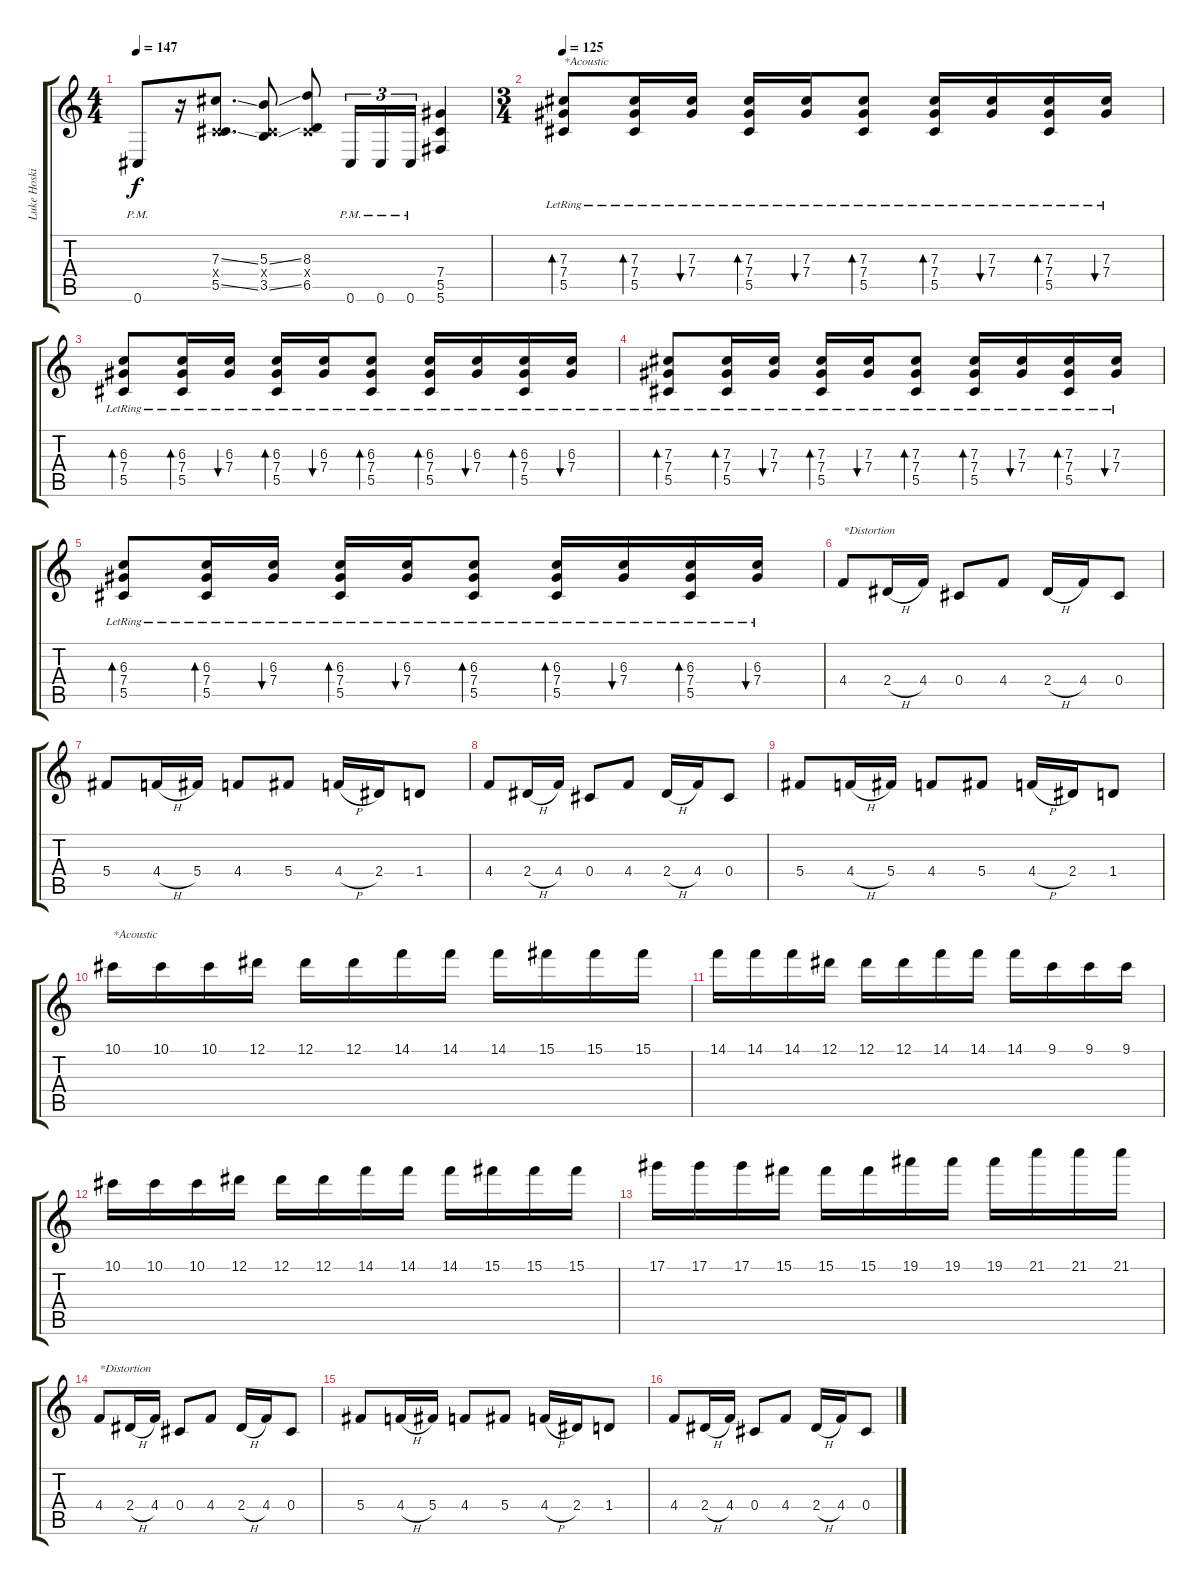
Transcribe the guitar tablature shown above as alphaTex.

\track ("Luke Hoskin" "Luke Hoski") {instrument overdrivenguitar}
\staff {score tabs}
\tuning (Eb4 Bb3 Gb3 Db3 Ab2 Db2) {hide}
\ts (4 4)
\tempo 147
\clef g2
\ks c
0.6{pm}.8{dy f} r.16 (7.3{ss} 0.4{x} 5.5{ss}).8{d} (5.3{ss} 0.4{x} 3.5{ss}).8 (8.3 0.4{x} 6.5).8 0.6{pm}.16{tu (3 2)} 0.6{pm}.16{tu (3 2)} 0.6{pm}.16{tu (3 2)} (7.4 5.5 5.6).4 |
\ts (3 4)
\tempo 125
(7.3{lr} 7.4{lr} 5.5{lr}).8{bd 120 txt "*Acoustic" volume 3 instrument acousticguitarsteel} (7.3{lr} 7.4{lr} 5.5{lr}).16{bd 120} (7.3{lr} 7.4{lr}).16{bu 120} (7.3{lr} 7.4{lr} 5.5{lr}).16{bd 120} (7.3{lr} 7.4{lr}).16{bu 120} (7.3{lr} 7.4{lr} 5.5{lr}).8{bd 120} (7.3{lr} 7.4{lr} 5.5{lr}).16{bd 120} (7.3{lr} 7.4{lr}).16{bu 120} (7.3{lr} 7.4{lr} 5.5{lr}).16{bd 120} (7.3{lr} 7.4{lr}).16{bu 120} |
(6.3{lr} 7.4{lr} 5.5{lr}).8{bd 120} (6.3{lr} 7.4{lr} 5.5{lr}).16{bd 120} (6.3{lr} 7.4{lr}).16{bu 120} (6.3{lr} 7.4{lr} 5.5{lr}).16{bd 120} (6.3{lr} 7.4{lr}).16{bu 120} (6.3{lr} 7.4{lr} 5.5{lr}).8{bd 120} (6.3{lr} 7.4{lr} 5.5{lr}).16{bd 120} (6.3{lr} 7.4{lr}).16{bu 120} (6.3{lr} 7.4{lr} 5.5{lr}).16{bd 120} (6.3{lr} 7.4{lr}).16{bu 120} |
(7.3{lr} 7.4{lr} 5.5{lr}).8{bd 120} (7.3{lr} 7.4{lr} 5.5{lr}).16{bd 120} (7.3{lr} 7.4{lr}).16{bu 120} (7.3{lr} 7.4{lr} 5.5{lr}).16{bd 120} (7.3{lr} 7.4{lr}).16{bu 120} (7.3{lr} 7.4{lr} 5.5{lr}).8{bd 120} (7.3{lr} 7.4{lr} 5.5{lr}).16{bd 120} (7.3{lr} 7.4{lr}).16{bu 120} (7.3{lr} 7.4{lr} 5.5{lr}).16{bd 120} (7.3{lr} 7.4{lr}).16{bu 120} |
(6.3{lr} 7.4{lr} 5.5{lr}).8{bd 120} (6.3{lr} 7.4{lr} 5.5{lr}).16{bd 120} (6.3{lr} 7.4{lr}).16{bu 120} (6.3{lr} 7.4{lr} 5.5{lr}).16{bd 120} (6.3{lr} 7.4{lr}).16{bu 120} (6.3{lr} 7.4{lr} 5.5{lr}).8{bd 120} (6.3{lr} 7.4{lr} 5.5{lr}).16{bd 120} (6.3{lr} 7.4{lr}).16{bu 120} (6.3{lr} 7.4{lr} 5.5{lr}).16{bd 120} (6.3{lr} 7.4{lr}).16{bu 120} |
4.4.8{txt "*Distortion" volume 12 instrument overdrivenguitar} 2.4{h}.16 4.4.16 0.4.8 4.4.8 2.4{h}.16 4.4.16 0.4.8 |
5.4.8 4.4{h}.16 5.4.16 4.4.8 5.4.8 4.4{h}.16 2.4.16 1.4.8 |
4.4.8 2.4{h}.16 4.4.16 0.4.8 4.4.8 2.4{h}.16 4.4.16 0.4.8 |
5.4.8 4.4{h}.16 5.4.16 4.4.8 5.4.8 4.4{h}.16 2.4.16 1.4.8 |
10.1.16{txt "*Acoustic" volume 4 instrument acousticguitarsteel} 10.1.16 10.1.16 12.1.16 12.1.16 12.1.16 14.1.16 14.1.16 14.1.16 15.1.16 15.1.16 15.1.16 |
14.1.16 14.1.16 14.1.16 12.1.16 12.1.16 12.1.16 14.1.16 14.1.16 14.1.16 9.1.16 9.1.16 9.1.16 |
10.1.16 10.1.16 10.1.16 12.1.16 12.1.16 12.1.16 14.1.16 14.1.16 14.1.16 15.1.16 15.1.16 15.1.16 |
17.1.16 17.1.16 17.1.16 15.1.16 15.1.16 15.1.16 19.1.16 19.1.16 19.1.16 21.1.16 21.1.16 21.1.16 |
4.4.8{txt "*Distortion" volume 12 instrument overdrivenguitar} 2.4{h}.16 4.4.16 0.4.8 4.4.8 2.4{h}.16 4.4.16 0.4.8 |
5.4.8 4.4{h}.16 5.4.16 4.4.8 5.4.8 4.4{h}.16 2.4.16 1.4.8 |
4.4.8 2.4{h}.16 4.4.16 0.4.8 4.4.8 2.4{h}.16 4.4.16 0.4.8
